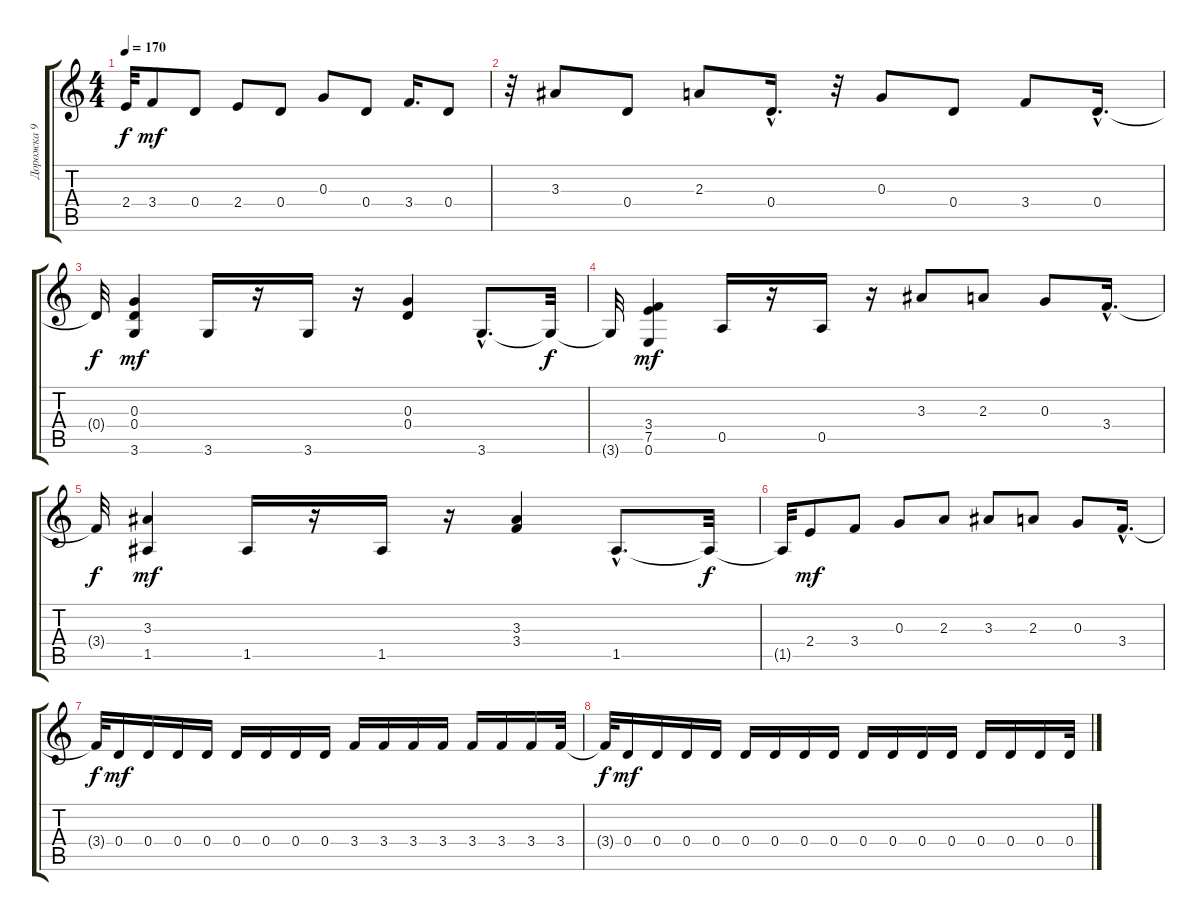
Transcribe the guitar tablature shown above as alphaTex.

\track ("Дорожка 9" "Дорожка 9") {instrument overdrivenguitar}
\staff {score tabs}
\tuning (E4 B3 G3 D3 A2 E2) {hide}
\ts (4 4)
\tempo 170
\clef g2
\ks c
2.4{t}.32{dy f} 3.4.8{dy mf} 0.4.8 2.4.8 0.4.8 0.3.8 0.4.8 3.4.16{d} 0.4.8 |
r.32 3.3.8 0.4.8 2.3.8 0.4{hac}.16{d} r.32 0.3.8 0.4.8 3.4.8 0.4{hac}.16{d} |
0.4{t}.32{dy f} (0.3 0.4 3.6).4{dy mf} 3.6.16 r.16 3.6.16 r.16 (0.3 0.4).4 3.6{hac}.8{d} 3.6{t}.32{dy f} |
3.6{t}.32 (3.4 7.5 0.6).4{dy mf} 0.5.16 r.16 0.5.16 r.16 3.3.8 2.3.8 0.3.8 3.4{hac}.16{d} |
3.4{t}.32{dy f} (3.3 1.5).4{dy mf} 1.5.16 r.16 1.5.16 r.16 (3.3 3.4).4 1.5{hac}.8{d} 1.5{t}.32{dy f} |
1.5{t}.32 2.4.8{dy mf} 3.4.8 0.3.8 2.3.8 3.3.8 2.3.8 0.3.8 3.4{hac}.16{d} |
3.4{t}.32{dy f} 0.4.16{dy mf} 0.4.16 0.4.16 0.4.16 0.4.16 0.4.16 0.4.16 0.4.16 3.4.16 3.4.16 3.4.16 3.4.16 3.4.16 3.4.16 3.4.16 3.4.32 |
3.4{t}.32{dy f} 0.4.16{dy mf} 0.4.16 0.4.16 0.4.16 0.4.16 0.4.16 0.4.16 0.4.16 0.4.16 0.4.16 0.4.16 0.4.16 0.4.16 0.4.16 0.4.16 0.4.32
